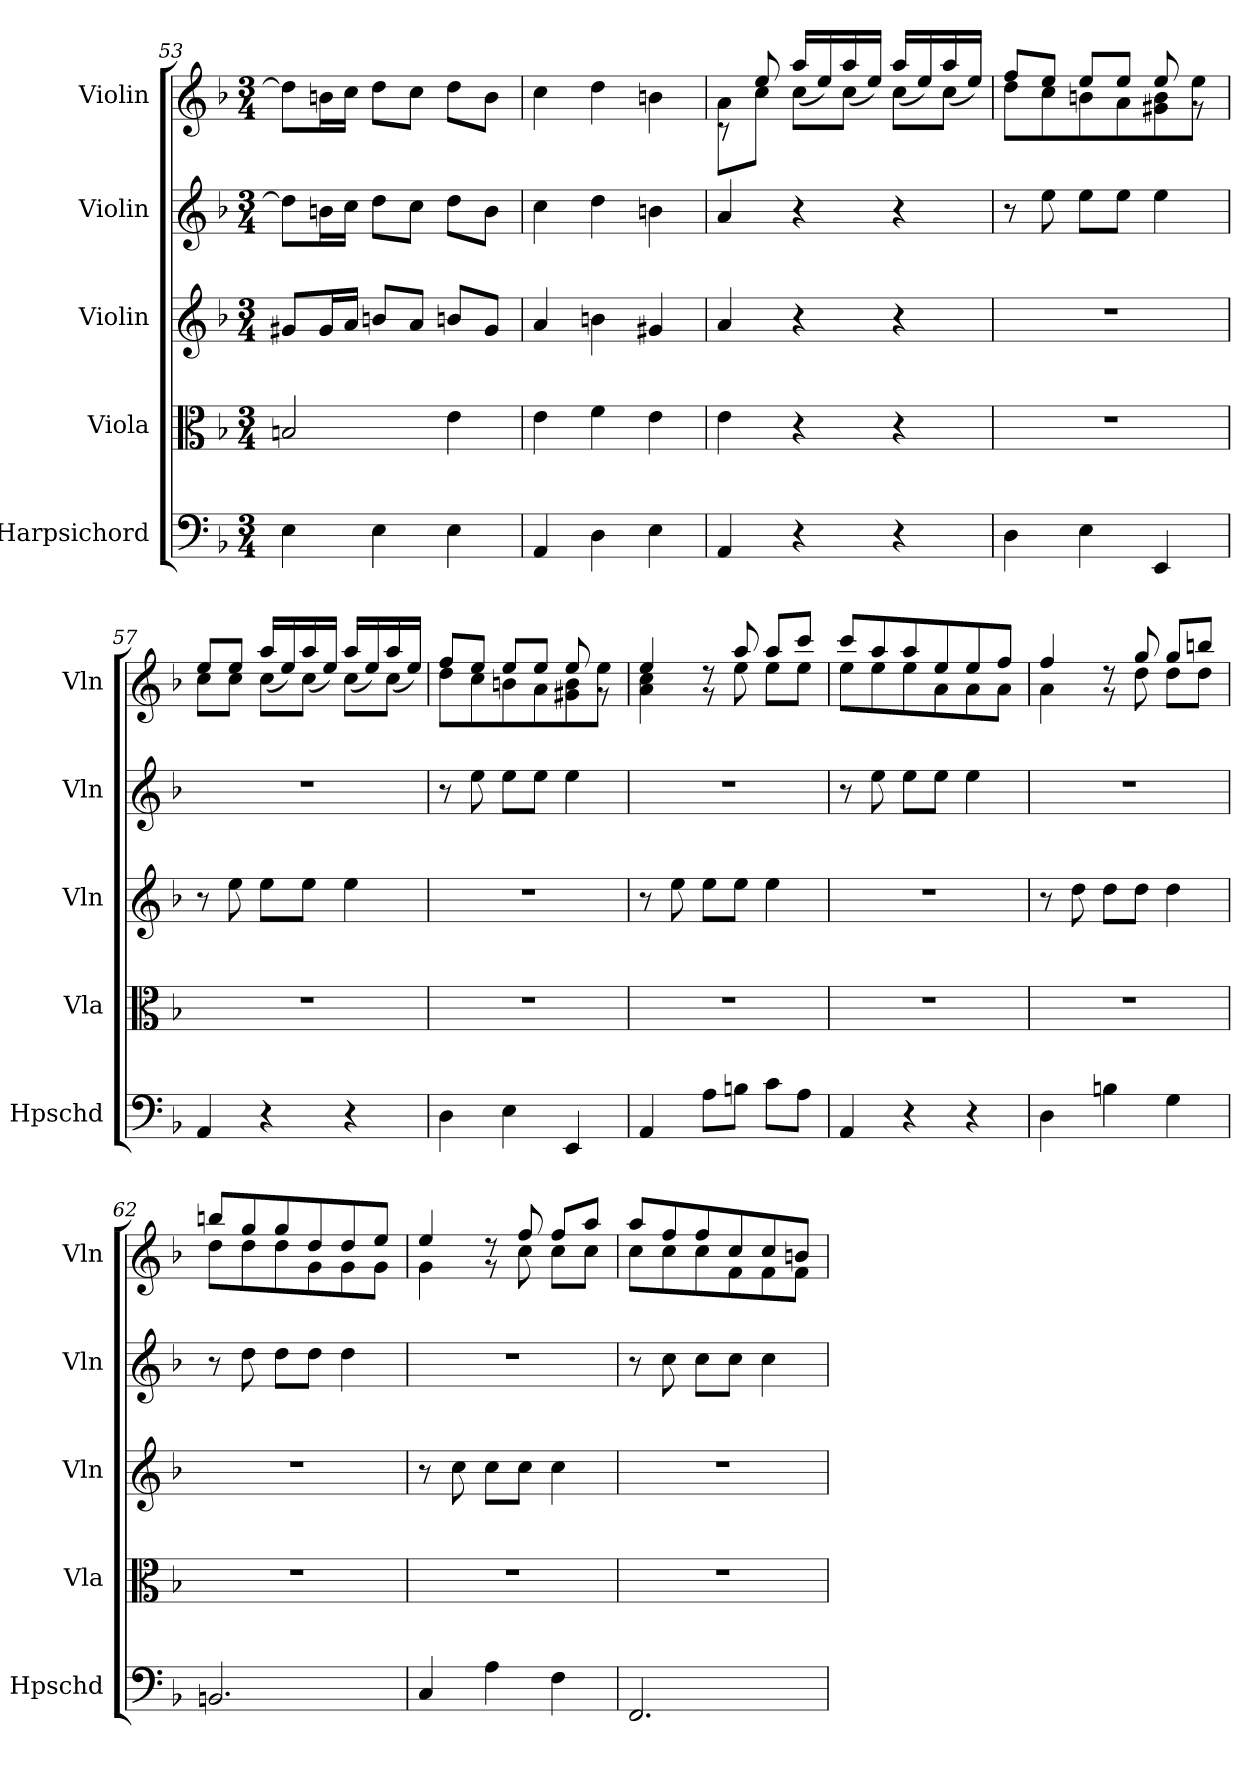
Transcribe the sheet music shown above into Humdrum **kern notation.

**kern	**kern	**kern	**kern	**kern
*part5	*part4	*part3	*part2	*part1
*staff5	*staff4	*staff3	*staff2	*staff1
*I"Harpsichord	*I"Viola	*I"Violin	*I"Violin	*I"Violin
*I'Hpschd	*I'Vla	*I'Vln	*I'Vln	*I'Vln
*clefF4	*clefC3	*clefG2	*clefG2	*clefG2
*k[b-]	*k[b-]	*k[b-]	*k[b-]	*k[b-]
*d:	*d:	*d:	*d:	*d:
*M3/4	*M3/4	*M3/4	*M3/4	*M3/4
=53	=53	=53	=53	=53
4E\	2Bn/	8g#X/L	8dd\L]	8dd\L]
.	.	16g#/L	16bn\L	16bn\L
.	.	16a/JJ	16cc\JJ	16cc\JJ
4E\	.	8bn/L	8dd\L	8dd\L
.	.	8a/J	8cc\J	8cc\J
4E\	4e\	8bn/L	8dd\L	8dd\L
.	.	8g#/J	8b\J	8b\J
=54	=54	=54	=54	=54
4AA/	4e\	4a/	4cc\	4cc\
4D\	4f\	4bn\	4dd\	4dd\
4E\	4e\	4g#X/	4bn\	4bn\
=55	=55	=55	=55	=55
*	*	*	*	*^
4AA/	4e\	4a/	4a/	8a\L	8r
.	.	.	.	8cc\J	8ee/
4r	4r	4r	4r	8cc\L	(16aa/LL
.	.	.	.	.	16ee/)
.	.	.	.	8cc\J	(16aa/
.	.	.	.	.	16ee/JJ)
4r	4r	4r	4r	8cc\L	(16aa/LL
.	.	.	.	.	16ee/)
.	.	.	.	8cc\J	(16aa/
.	.	.	.	.	16ee/JJ)
=56	=56	=56	=56	=56	=56
4D\	2.r	2.r	8r	8dd\L	8ff/L
.	.	.	8ee\	8cc\	8ee/J
4E\	.	.	8ee\L	8bn\	8ee/L
.	.	.	8ee\J	8a\	8ee/J
4EE/	.	.	4ee\	8g#X\ 8b\	8ee/
.	.	.	.	8ee\J	8r
=57	=57	=57	=57	=57	=57
4AA/	2.r	8r	2.r	8cc\L	8ee/L
.	.	8ee\	.	8cc\J	8ee/J
4r	.	8ee\L	.	8cc\L	(16aa/LL
.	.	.	.	.	16ee/)
.	.	8ee\J	.	8cc\J	(16aa/
.	.	.	.	.	16ee/JJ)
4r	.	4ee\	.	8cc\L	(16aa/LL
.	.	.	.	.	16ee/)
.	.	.	.	8cc\J	(16aa/
.	.	.	.	.	16ee/JJ)
=58	=58	=58	=58	=58	=58
4D\	2.r	2.r	8r	8dd\L	8ff/L
.	.	.	8ee\	8cc\	8ee/J
4E\	.	.	8ee\L	8bn\	8ee/L
.	.	.	8ee\J	8a\	8ee/J
4EE/	.	.	4ee\	8g#X\ 8b\	8ee/
.	.	.	.	8ee\J	8r
=59	=59	=59	=59	=59	=59
4AA/	2.r	8r	2.r	4a\ 4cc\	4ee/
.	.	8ee\	.	.	.
8A\L	.	8ee\L	.	8r	8r
8Bn\J	.	8ee\J	.	8ee\	8aa/
8c\L	.	4ee\	.	8ee\L	8aa/L
8A\J	.	.	.	8ee\J	8ccc/J
=60	=60	=60	=60	=60	=60
4AA/	2.r	2.r	8r	8ee\L	8ccc/L
.	.	.	8ee\	8ee\	8aa/
4r	.	.	8ee\L	8ee\	8aa/
.	.	.	8ee\J	8a\	8ee/
4r	.	.	4ee\	8a\	8ee/
.	.	.	.	8a\J	8ff/J
=61	=61	=61	=61	=61	=61
4D\	2.r	8r	2.r	4a\	4ff/
.	.	8dd\	.	.	.
4Bn\	.	8dd\L	.	8r	8r
.	.	8dd\J	.	8dd\	8gg/
4G\	.	4dd\	.	8dd\L	8gg/L
.	.	.	.	8dd\J	8bbn/J
=62	=62	=62	=62	=62	=62
2.BBn/	2.r	2.r	8r	8dd\L	8bbn/L
.	.	.	8dd\	8dd\	8gg/
.	.	.	8dd\L	8dd\	8gg/
.	.	.	8dd\J	8g\	8dd/
.	.	.	4dd\	8g\	8dd/
.	.	.	.	8g\J	8ee/J
=63	=63	=63	=63	=63	=63
4C/	2.r	8r	2.r	4g\	4ee/
.	.	8cc\	.	.	.
4A\	.	8cc\L	.	8r	8r
.	.	8cc\J	.	8cc\	8ff/
4F\	.	4cc\	.	8cc\L	8ff/L
.	.	.	.	8cc\J	8aa/J
=64	=64	=64	=64	=64	=64
2.FF/	2.r	2.r	8r	8cc\L	8aa/L
.	.	.	8cc\	8cc\	8ff/
.	.	.	8cc\L	8cc\	8ff/
.	.	.	8cc\J	8f\	8cc/
.	.	.	4cc\	8f\	8cc/
.	.	.	.	8f\J	8bn/J
*	*	*	*	*v	*v
=	=	=	=	=
*-	*-	*-	*-	*-
